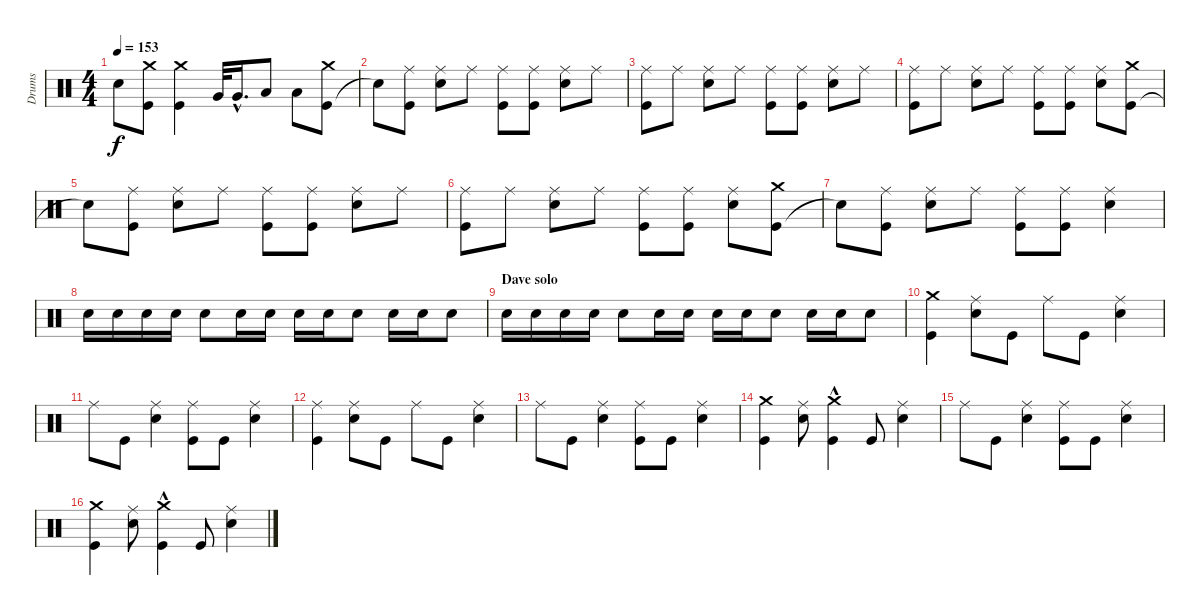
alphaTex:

\track ("Drums" "Drums") {instrument percussion}
\staff {score}
\articulation defaults
\ts (4 4)
\tempo 153
\clef neutral
\ks c "Snare (hit)"{t}.8{dy f}
("Kick (hit)" "Crash medium (hit)").8 ("Kick (hit)" "Crash medium (hit)").4 "Very Low Tom (hit)".32 "Very Low Tom (hit)"{hac}.16{d} "Low Floor Tom (hit)".8 "Low Floor Tom (hit)".8 ("Kick (hit)" "Crash medium (hit)").8 |
"Snare (hit)"{t}.8 ("Kick (hit)" "Ride (middle)").8 ("Ride (middle)" "Snare (hit) 2").8 "Ride (middle)".8 ("Kick (hit)" "Ride (middle)").8 ("Kick (hit)" "Ride (middle)").8 ("Ride (middle)" "Snare (hit) 2").8 "Ride (middle)".8 |
("Ride (middle)" "Kick (hit)").8 "Ride (middle)".8 ("Ride (middle)" "Snare (hit) 2").8 "Ride (middle)".8 ("Kick (hit)" "Ride (middle)").8 ("Kick (hit)" "Ride (middle)").8 ("Ride (middle)" "Snare (hit) 2").8 "Ride (middle)".8 |
("Ride (middle)" "Kick (hit)").8 "Ride (middle)".8 ("Ride (middle)" "Snare (hit) 2").8 "Ride (middle)".8 ("Kick (hit)" "Ride (middle)").8 ("Kick (hit)" "Ride (middle)").8 ("Ride (middle)" "Snare (hit) 2").8 ("Kick (hit)" "Crash medium (hit)").8 |
"Snare (hit)"{t}.8 ("Kick (hit)" "Ride (middle)").8 ("Ride (middle)" "Snare (hit) 2").8 "Ride (middle)".8 ("Kick (hit)" "Ride (middle)").8 ("Kick (hit)" "Ride (middle)").8 ("Ride (middle)" "Snare (hit) 2").8 "Ride (middle)".8 |
("Ride (middle)" "Kick (hit)").8 "Ride (middle)".8 ("Ride (middle)" "Snare (hit) 2").8 "Ride (middle)".8 ("Kick (hit)" "Ride (middle)").8 ("Kick (hit)" "Ride (middle)").8 ("Ride (middle)" "Snare (hit) 2").8 ("Kick (hit)" "Crash medium (hit)").8 |
"Snare (hit)"{t}.8 ("Kick (hit)" "Ride (middle)").8 ("Ride (middle)" "Snare (hit) 2").8 "Ride (middle)".8 ("Kick (hit)" "Ride (middle)").8 ("Kick (hit)" "Ride (middle)").8 ("Snare (hit) 2" "Ride (middle)").4 |
"Snare (hit) 2".16 "Snare (hit) 2".16 "Snare (hit) 2".16 "Snare (hit) 2".16 "Snare (hit) 2".8 "Snare (hit) 2".16 "Snare (hit) 2".16 "Snare (hit) 2".16 "Snare (hit) 2".16 "Snare (hit) 2".8 "Snare (hit) 2".16 "Snare (hit) 2".16 "Snare (hit) 2".8 |
\section ("" "Dave solo")
"Snare (hit) 2".16 "Snare (hit) 2".16 "Snare (hit) 2".16 "Snare (hit) 2".16 "Snare (hit) 2".8 "Snare (hit) 2".16 "Snare (hit) 2".16 "Snare (hit) 2".16 "Snare (hit) 2".16 "Snare (hit) 2".8 "Snare (hit) 2".16 "Snare (hit) 2".16 "Snare (hit) 2".8 |
("Kick (hit)" "Crash medium (hit)").4 ("Ride (middle)" "Snare (hit) 2").8 "Kick (hit)".8 "Ride (middle)".8 "Kick (hit)".8 ("Ride (middle)" "Snare (hit) 2").4 |
"Ride (middle)".8 "Kick (hit)".8 ("Ride (middle)" "Snare (hit) 2").4 ("Kick (hit)" "Ride (middle)").8 "Kick (hit)".8 ("Ride (middle)" "Snare (hit) 2").4 |
("Kick (hit)" "Ride (middle)").4 ("Ride (middle)" "Snare (hit) 2").8 "Kick (hit)".8 "Ride (middle)".8 "Kick (hit)".8 ("Ride (middle)" "Snare (hit) 2").4 |
"Ride (middle)".8 "Kick (hit)".8 ("Ride (middle)" "Snare (hit) 2").4 ("Kick (hit)" "Ride (middle)").8 "Kick (hit)".8 ("Ride (middle)" "Snare (hit) 2").4 |
("Kick (hit)" "Crash medium (hit)").4 ("Ride (middle)" "Snare (hit) 2").8 ("Crash medium (hit)"{hac} "Kick (hit)").4 "Kick (hit)".8 ("Ride (middle)" "Snare (hit) 2").4 |
"Ride (middle)".8 "Kick (hit)".8 ("Snare (hit) 2" "Ride (middle)").4 ("Ride (middle)" "Kick (hit)").8 "Kick (hit)".8 ("Snare (hit) 2" "Ride (middle)").4 |
("Kick (hit)" "Crash medium (hit)").4 ("Ride (middle)" "Snare (hit) 2").8 ("Crash medium (hit)"{hac} "Kick (hit)").4 "Kick (hit)".8 ("Ride (middle)" "Snare (hit) 2").4
